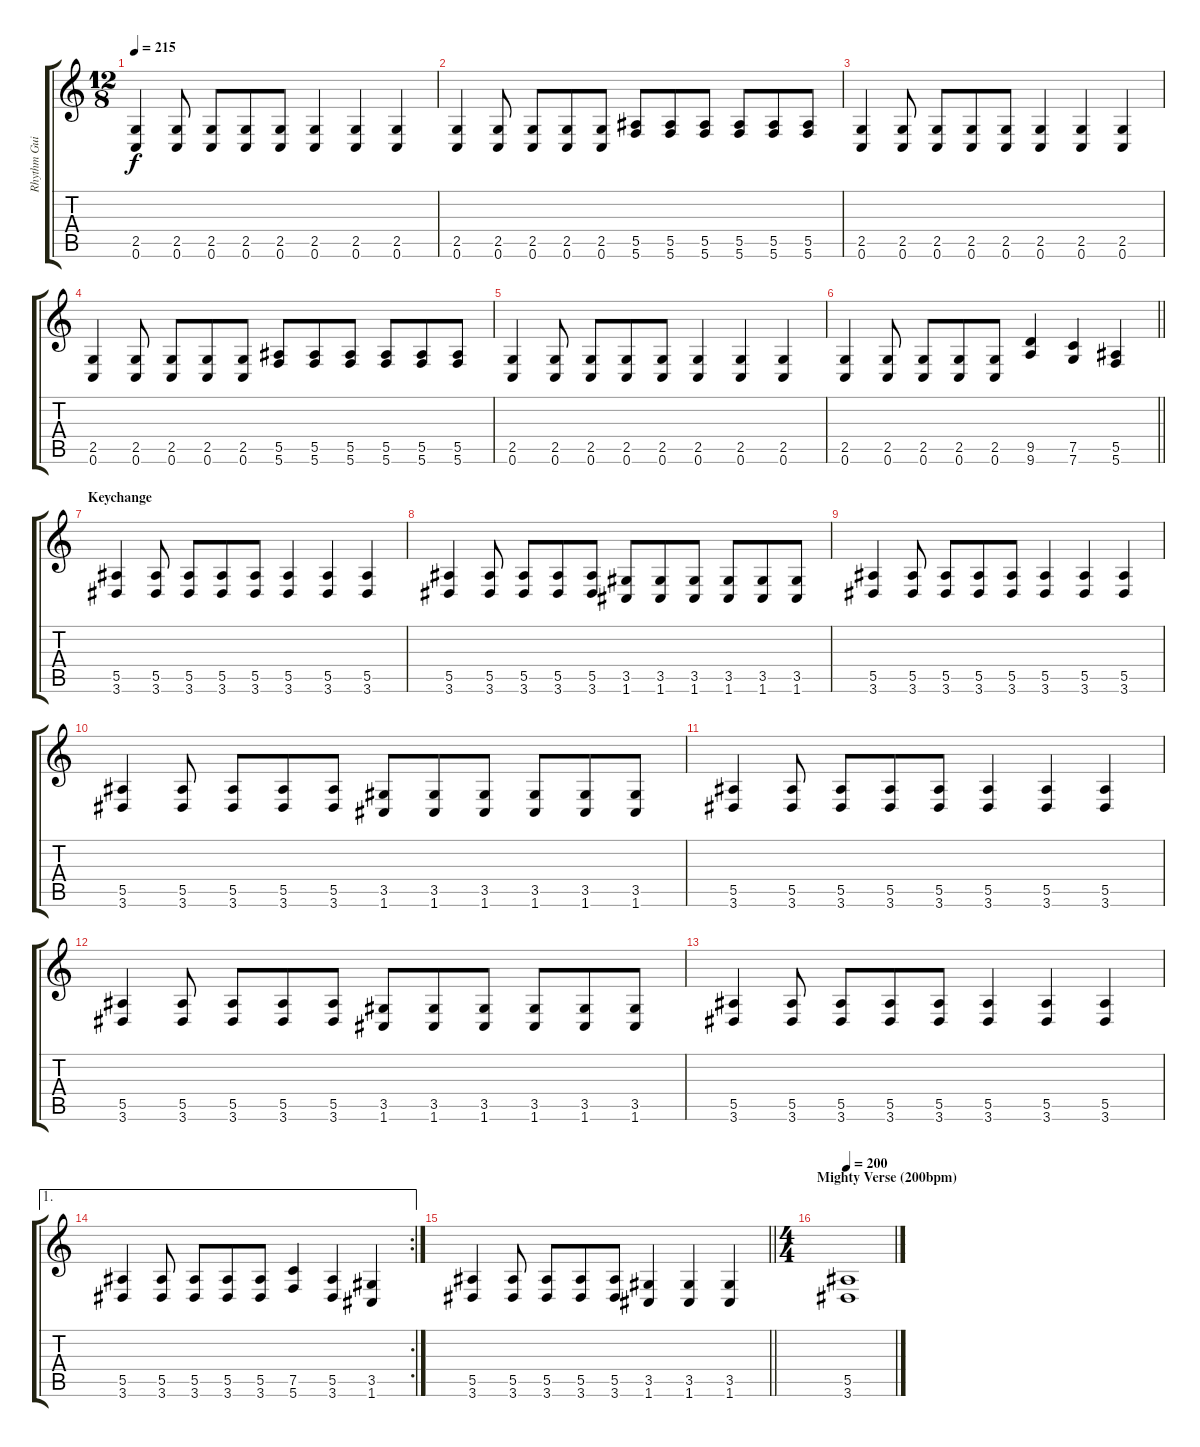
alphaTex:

\track ("Rhythm Guitar" "Rhythm Gui") {instrument distortionguitar}
\staff {score tabs}
\tuning (C4 G3 Eb3 Bb2 F2 C2) {hide}
\ts (12 8)
\tempo 215
\clef g2
\ks c
(2.5 0.6).4{dy f} (2.5 0.6).8 (2.5 0.6).8 (2.5 0.6).8 (2.5 0.6).8 (2.5 0.6).4 (2.5 0.6).4 (2.5 0.6).4 |
(2.5 0.6).4 (2.5 0.6).8 (2.5 0.6).8 (2.5 0.6).8 (2.5 0.6).8 (5.5 5.6).8 (5.5 5.6).8 (5.5 5.6).8 (5.5 5.6).8 (5.5 5.6).8 (5.5 5.6).8 |
(2.5 0.6).4 (2.5 0.6).8 (2.5 0.6).8 (2.5 0.6).8 (2.5 0.6).8 (2.5 0.6).4 (2.5 0.6).4 (2.5 0.6).4 |
(2.5 0.6).4 (2.5 0.6).8 (2.5 0.6).8 (2.5 0.6).8 (2.5 0.6).8 (5.5 5.6).8 (5.5 5.6).8 (5.5 5.6).8 (5.5 5.6).8 (5.5 5.6).8 (5.5 5.6).8 |
(2.5 0.6).4 (2.5 0.6).8 (2.5 0.6).8 (2.5 0.6).8 (2.5 0.6).8 (2.5 0.6).4 (2.5 0.6).4 (2.5 0.6).4 |
\barLineRight lightlight
(2.5 0.6).4 (2.5 0.6).8 (2.5 0.6).8 (2.5 0.6).8 (2.5 0.6).8 (9.5 9.6).4 (7.5 7.6).4 (5.5 5.6).4 |
\section ("" "Keychange")
(5.5 3.6).4 (5.5 3.6).8 (5.5 3.6).8 (5.5 3.6).8 (5.5 3.6).8 (5.5 3.6).4 (5.5 3.6).4 (5.5 3.6).4 |
(5.5 3.6).4 (5.5 3.6).8 (5.5 3.6).8 (5.5 3.6).8 (5.5 3.6).8 (3.5 1.6).8 (3.5 1.6).8 (3.5 1.6).8 (3.5 1.6).8 (3.5 1.6).8 (3.5 1.6).8 |
(5.5 3.6).4 (5.5 3.6).8 (5.5 3.6).8 (5.5 3.6).8 (5.5 3.6).8 (5.5 3.6).4 (5.5 3.6).4 (5.5 3.6).4 |
(5.5 3.6).4 (5.5 3.6).8 (5.5 3.6).8 (5.5 3.6).8 (5.5 3.6).8 (3.5 1.6).8 (3.5 1.6).8 (3.5 1.6).8 (3.5 1.6).8 (3.5 1.6).8 (3.5 1.6).8 |
(5.5 3.6).4 (5.5 3.6).8 (5.5 3.6).8 (5.5 3.6).8 (5.5 3.6).8 (5.5 3.6).4 (5.5 3.6).4 (5.5 3.6).4 |
(5.5 3.6).4 (5.5 3.6).8 (5.5 3.6).8 (5.5 3.6).8 (5.5 3.6).8 (3.5 1.6).8 (3.5 1.6).8 (3.5 1.6).8 (3.5 1.6).8 (3.5 1.6).8 (3.5 1.6).8 |
(5.5 3.6).4 (5.5 3.6).8 (5.5 3.6).8 (5.5 3.6).8 (5.5 3.6).8 (5.5 3.6).4 (5.5 3.6).4 (5.5 3.6).4 |
\ae 1
\rc 2
(5.5 3.6).4 (5.5 3.6).8 (5.5 3.6).8 (5.5 3.6).8 (5.5 3.6).8 (7.5 5.6).4 (5.5 3.6).4 (3.5 1.6).4 |
\barLineRight lightlight
(5.5 3.6).4 (5.5 3.6).8 (5.5 3.6).8 (5.5 3.6).8 (5.5 3.6).8 (3.5 1.6).4 (3.5 1.6).4 (3.5 1.6).4 |
\ts (4 4)
\section ("" "Mighty Verse (200bpm)")
\tempo 200
(5.5 3.6).1
